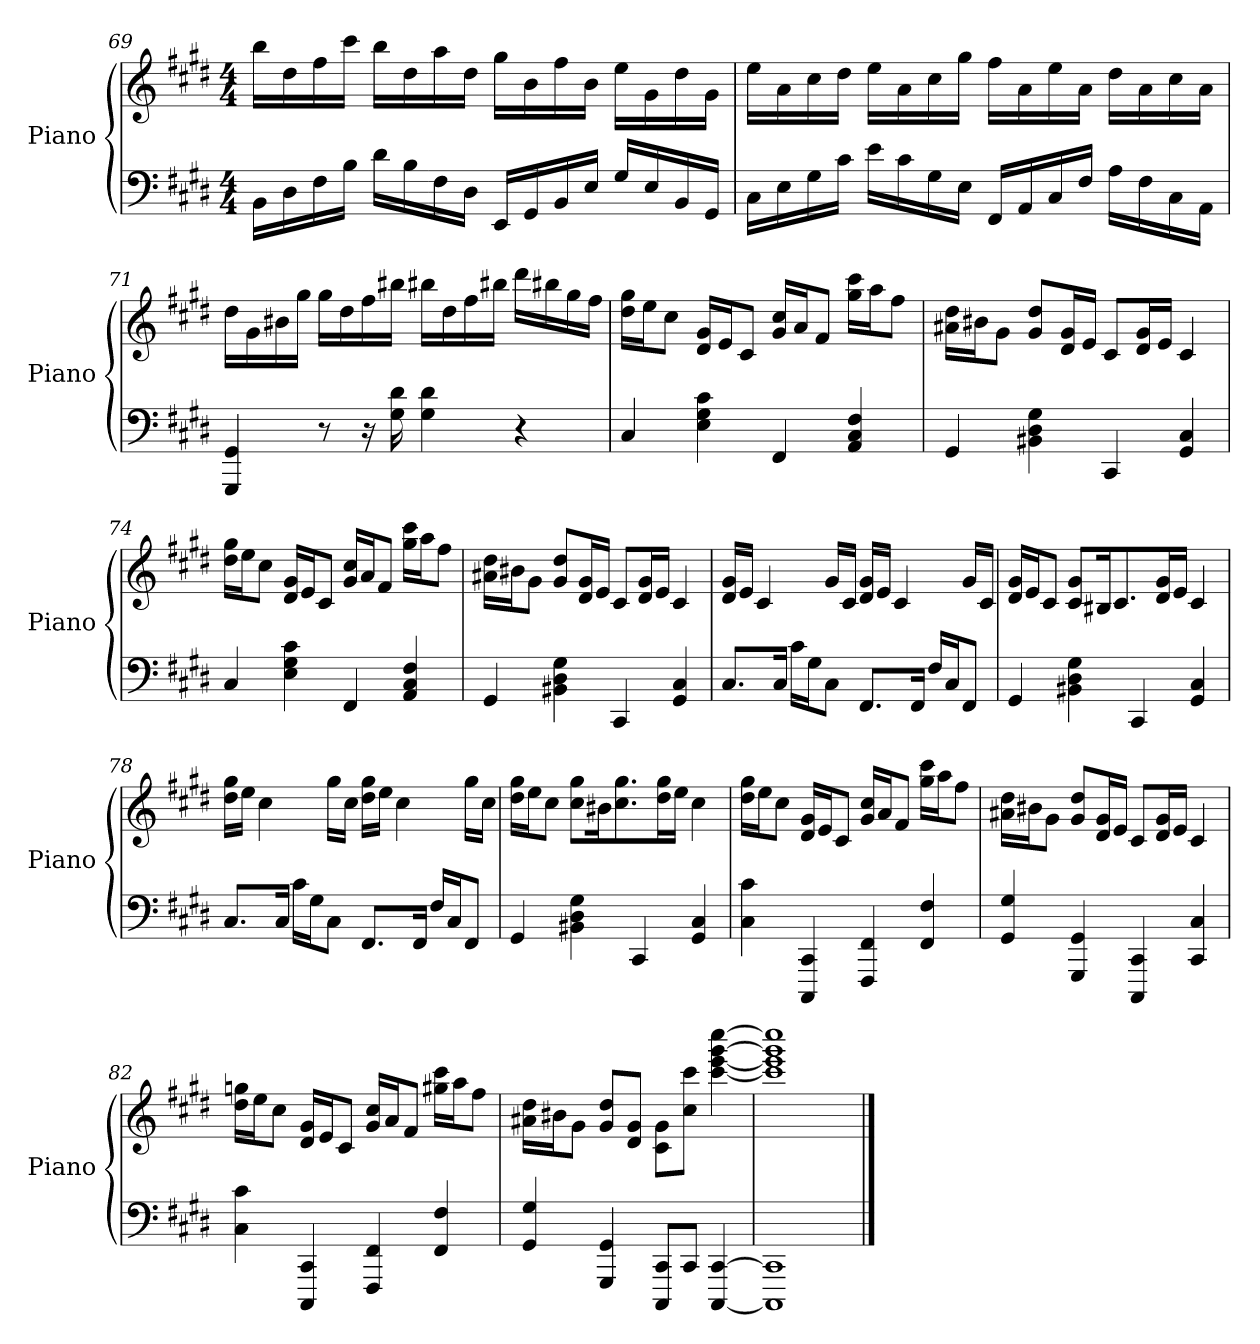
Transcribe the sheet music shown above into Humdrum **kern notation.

**kern	**kern
*part1	*part1
*staff2	*staff1
*I"Piano	*
*I'Piano	*
*clefF4	*clefG2
*k[f#c#g#d#]	*k[f#c#g#d#]
*M4/4	*M4/4
=69	=69
16BB\LL	16bb\LL
16D#\	16dd#\
16F#\	16ff#\
16B\JJ	16ccc#\JJ
16d#\LL	16bb\LL
16B\	16dd#\
16F#\	16aa\
16D#\JJ	16dd#\JJ
16EE/LL	16gg#\LL
16GG#/	16b\
16BB/	16ff#\
16E/JJ	16b\JJ
16G#/LL	16ee\LL
16E/	16g#\
16BB/	16dd#\
16GG#/JJ	16g#\JJ
!!LO:LB:g=z
=70	=70
16C#\LL	16ee\LL
16E\	16a\
16G#\	16cc#\
16c#\JJ	16dd#\JJ
16e\LL	16ee\LL
16c#\	16a\
16G#\	16cc#\
16E\JJ	16gg#\JJ
16FF#/LL	16ff#\LL
16AA/	16a\
16C#/	16ee\
16F#/JJ	16a\JJ
16A\LL	16dd#\LL
16F#\	16a\
16C#\	16cc#\
16AA\JJ	16a\JJ
=71	=71
4GGG#/ 4GG#/	16dd#\LL
.	16g#\
.	16b#X\
.	16gg#\JJ
8r	16gg#\LL
.	16dd#\
16r	16ff#\
16G#\ 16d#\	16bb#X\JJ
4G#\ 4d#\	16bb#X\LL
.	16dd#\
.	16ff#\
.	16bb#X\JJ
4r	16ddd#\LL
.	16bb#X\
.	16gg#\
.	16ff#\JJ
!!LO:PB:g=z
=72	=72
4C#/	16dd#\ 16gg#\LL
.	16ee\J
.	8cc#\J
4E\ 4G#\ 4c#\	16d#/ 16g#/LL
.	16e/J
.	8c#/J
4FF#/	16g#/ 16cc#/LL
.	16a/J
.	8f#/J
4AA/ 4C#/ 4F#/	16gg#\ 16ccc#\LL
.	16aa\J
.	8ff#\J
=73	=73
4GG#/	16a#X\ 16dd#\LL
.	16b#X\J
.	8g#\J
4BB#X\ 4D#\ 4G#\	8g#/ 8dd#/L
.	16d#/ 16g#/L
.	16e/JJ
4CC#/	8c#/L
.	16d#/ 16g#/L
.	16e/JJ
4GG#/ 4C#/	4c#/
=74	=74
4C#/	16dd#\ 16gg#\LL
.	16ee\J
.	8cc#\J
4E\ 4G#\ 4c#\	16d#/ 16g#/LL
.	16e/J
.	8c#/J
4FF#/	16g#/ 16cc#/LL
.	16a/J
.	8f#/J
4AA/ 4C#/ 4F#/	16gg#\ 16ccc#\LL
.	16aa\J
.	8ff#\J
!!LO:LB:g=z
=75	=75
4GG#/	16a#X\ 16dd#\LL
.	16b#X\J
.	8g#\J
4BB#X\ 4D#\ 4G#\	8g#/ 8dd#/L
.	16d#/ 16g#/L
.	16e/JJ
4CC#/	8c#/L
.	16d#/ 16g#/L
.	16e/JJ
4GG#/ 4C#/	4c#/
=76	=76
8.C#/L	16d#/ 16g#/LL
.	16e/JJ
.	4c#/
16C#/Jk	.
16c#\LL	.
16G#\J	.
8C#\J	16g#/LL
.	16c#/JJ
8.FF#/L	16d#/ 16g#/LL
.	16e/JJ
.	4c#/
16FF#/Jk	.
16F#/LL	.
16C#/J	.
8FF#/J	16g#/LL
.	16c#/JJ
=77	=77
4GG#/	16d#/ 16g#/LL
.	16e/J
.	8c#/J
4BB#X\ 4D#\ 4G#\	8c#/ 8g#/L
.	16B#X/K
.	8.c#/
4CC#/	.
.	16d#/ 16g#/L
.	16e/JJ
4GG#/ 4C#/	4c#/
!!LO:LB:g=z
=78	=78
8.C#/L	16dd#\ 16gg#\LL
.	16ee\JJ
.	4cc#\
16C#/Jk	.
16c#\LL	.
16G#\J	.
8C#\J	16gg#\LL
.	16cc#\JJ
8.FF#/L	16dd#\ 16gg#\LL
.	16ee\JJ
.	4cc#\
16FF#/Jk	.
16F#/LL	.
16C#/J	.
8FF#/J	16gg#\LL
.	16cc#\JJ
=79	=79
4GG#/	16dd#\ 16gg#\LL
.	16ee\J
.	8cc#\J
4BB#X\ 4D#\ 4G#\	8cc#\ 8gg#\L
.	16b#X\K
.	8.cc#\ 8.gg#\
4CC#/	.
.	16dd#\ 16gg#\L
.	16ee\JJ
4GG#/ 4C#/	4cc#\
=80	=80
4C#\ 4c#\	16dd#\ 16gg#\LL
.	16ee\J
.	8cc#\J
4CCC#/ 4CC#/	16d#/ 16g#/LL
.	16e/J
.	8c#/J
4FFF#/ 4FF#/	16g#/ 16cc#/LL
.	16a/J
.	8f#/J
4FF#/ 4F#/	16gg#\ 16ccc#\LL
.	16aa\J
.	8ff#\J
!!LO:LB:g=z
=81	=81
4GG#/ 4G#/	16a#X\ 16dd#\LL
.	16b#X\J
.	8g#\J
4GGG#/ 4GG#/	8g#/ 8dd#/L
.	16d#/ 16g#/L
.	16e/JJ
4CCC#/ 4CC#/	8c#/L
.	16d#/ 16g#/L
.	16e/JJ
4CC#/ 4C#/	4c#/
=82	=82
4C#\ 4c#\	16dd#\ 16ggn\LL
.	16ee\J
.	8cc#\J
4CCC#/ 4CC#/	16d#/ 16g#/LL
.	16e/J
.	8c#/J
4FFF#/ 4FF#/	16g#/ 16cc#/LL
.	16a/J
.	8f#/J
4FF#/ 4F#/	16gg#X\ 16ccc#\LL
.	16aa\J
.	8ff#\J
=83	=83
4GG#/ 4G#/	16a#X\ 16dd#\LL
.	16b#X\J
.	8g#\J
4GGG#/ 4GG#/	8g#/ 8dd#/L
.	8d#/ 8g#/J
8CCC#/ 8CC#/L	8c#\ 8g#\L
8CC#/J	8cc#\ 8ccc#\J
[4CCC#/ [4CC#/	[4ccc#\ [4eee\ [4ggg#\ [4cccc#\
=84	=84
1CCC#] 1CC#]	1ccc#] 1eee] 1ggg#] 1cccc#]
==	==
*-	*-
